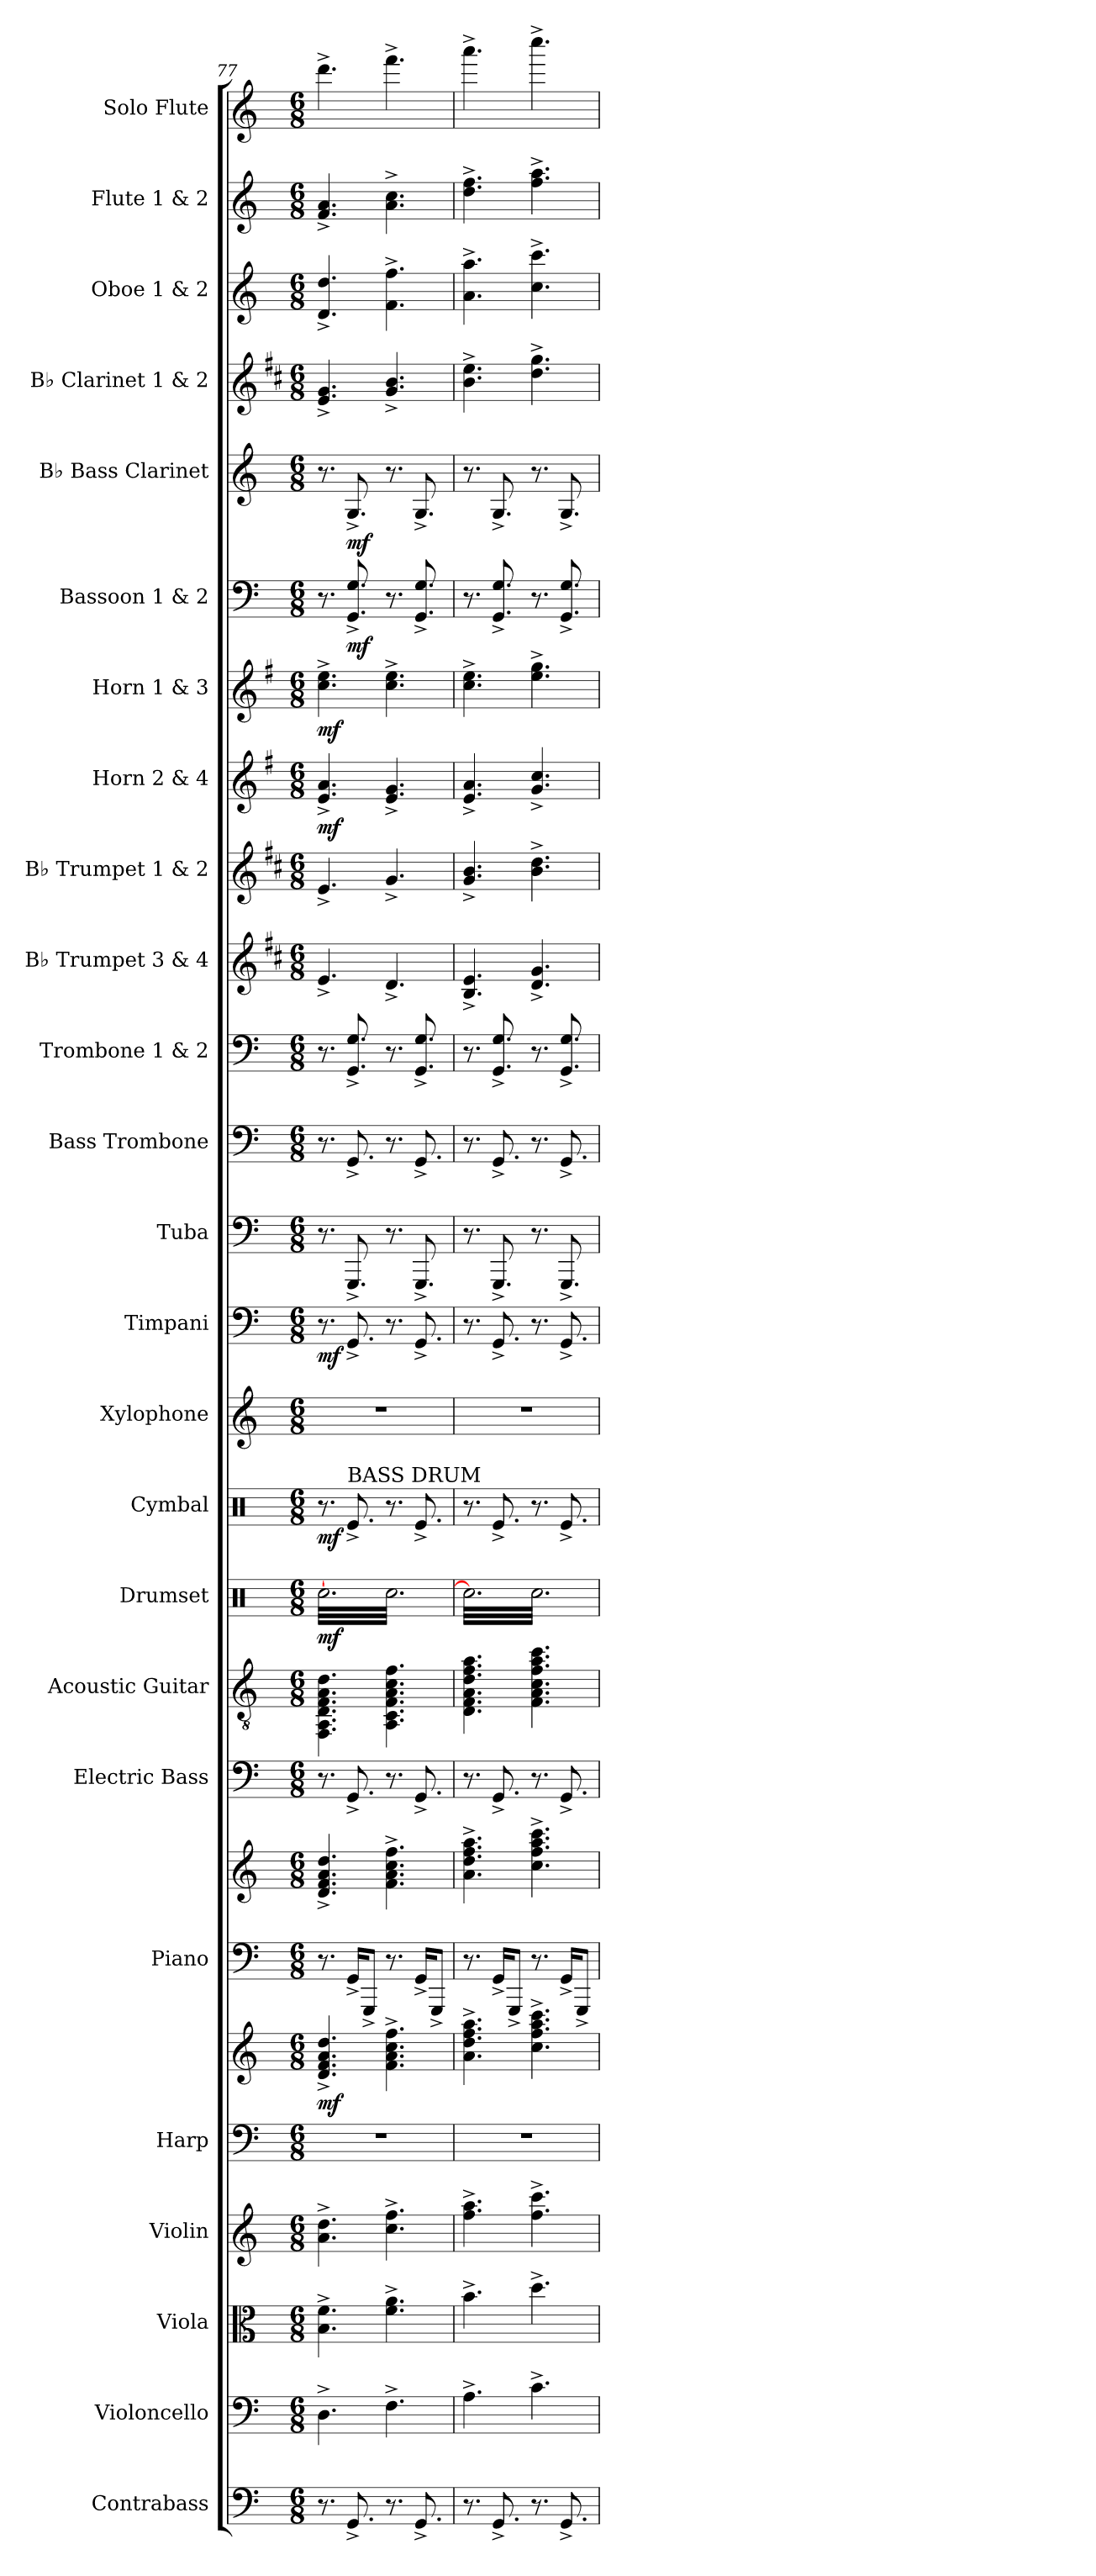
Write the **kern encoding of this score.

**kern	**kern	**kern	**kern	**kern	**kern	**dynam	**kern	**kern	**kern	**kern	**kern	**dynam	**kern	**dynam	**kern	**kern	**dynam	**kern	**kern	**kern	**kern	**kern	**kern	**dynam	**kern	**dynam	**kern	**dynam	**kern	**dynam	**kern	**kern	**kern	**kern
*part25	*part24	*part23	*part22	*part21	*part21	*part21	*part20	*part20	*part19	*part18	*part17	*part17	*part16	*part16	*part15	*part14	*part14	*part13	*part12	*part11	*part10	*part9	*part8	*part8	*part7	*part7	*part6	*part6	*part5	*part5	*part4	*part3	*part2	*part1
*staff27	*staff26	*staff25	*staff24	*staff23	*staff22	*staff22/23	*staff21	*staff20	*staff19	*staff18	*staff17	*staff17	*staff16	*staff16	*staff15	*staff14	*staff14	*staff13	*staff12	*staff11	*staff10	*staff9	*staff8	*staff8	*staff7	*staff7	*staff6	*staff6	*staff5	*staff5	*staff4	*staff3	*staff2	*staff1
*I"Contrabass	*I"Violoncello	*I"Viola	*I"Violin	*I"Harp	*	*	*I"Piano	*	*I"Electric Bass	*I"Acoustic Guitar	*I"Drumset	*	*I"Cymbal	*	*I"Xylophone	*I"Timpani	*	*I"Tuba	*I"Bass Trombone	*I"Trombone 1 &amp; 2	*I"B♭ Trumpet 3 &amp; 4	*I"B♭ Trumpet 1 &amp; 2	*I"Horn 2 &amp; 4	*	*I"Horn 1 &amp; 3	*	*I"Bassoon 1 &amp; 2	*	*I"B♭ Bass Clarinet	*	*I"B♭ Clarinet 1 &amp; 2	*I"Oboe 1 &amp; 2	*I"Flute 1 &amp; 2	*I"Solo Flute
*I'Cb.	*I'Vc.	*I'Vla.	*I'Vln.	*I'Hrp.	*	*	*I'Pno.	*	*I'El. B.	*I'Guit.	*I'D. Set	*	*I'Cym.	*	*I'Xyl.	*I'Timp.	*	*I'Tba.	*I'B. Tbn.	*I'Tbn. 1, 2	*I'B♭ Tpt. 3, 4	*I'B♭ Tpt. 1, 2	*I'Hn. 2, 4	*	*I'Hn. 1, 3	*	*I'Bsn. 1, 2	*	*I'B♭ B. Cl.	*	*I'B♭ Cl. 1, 2	*I'Ob. 1, 2	*I'Fl. 1, 2	*I'Solo
*clefF4	*clefF4	*clefC3	*clefG2	*clefF4	*clefG2	*	*clefF4	*clefG2	*clefF4	*clefGv2	*clefX	*	*clefX	*	*clefG2	*clefF4	*	*clefF4	*clefF4	*clefF4	*clefG2	*clefG2	*clefG2	*	*clefG2	*	*clefF4	*	*clefG2	*	*clefG2	*clefG2	*clefG2	*clefG2
*ITrd7c12	*	*	*	*	*	*	*	*	*ITrd7c12	*	*	*	*	*	*ITrd-7c-12	*	*	*	*	*	*ITrd1c2	*ITrd1c2	*ITrd4c7	*	*ITrd4c7	*	*	*	*ITrd8c14	*	*ITrd1c2	*	*	*
*k[]	*k[]	*k[]	*k[]	*k[]	*k[]	*	*k[]	*k[]	*k[]	*k[]	*k[]	*	*k[]	*	*k[]	*k[]	*	*k[]	*k[]	*k[]	*k[]	*k[]	*k[]	*	*k[]	*	*k[]	*	*k[]	*	*k[]	*k[]	*k[]	*k[]
*M6/8	*M6/8	*M6/8	*M6/8	*M6/8	*M6/8	*	*M6/8	*M6/8	*M6/8	*M6/8	*M6/8	*	*M6/8	*	*M6/8	*M6/8	*	*M6/8	*M6/8	*M6/8	*M6/8	*M6/8	*M6/8	*	*M6/8	*	*M6/8	*	*M6/8	*	*M6/8	*M6/8	*M6/8	*M6/8
=77	=77	=77	=77	=77	=77	=77	=77	=77	=77	=77	=77	=77	=77	=77	=77	=77	=77	=77	=77	=77	=77	=77	=77	=77	=77	=77	=77	=77	=77	=77	=77	=77	=77	=77
!	!	!	!	!	!	!LO:DY:b	!	!	!	!	!	!LO:DY:b	!	!LO:DY:b	!	!	!LO:DY:b	!	!	!	!	!	!	!LO:DY:b	!	!LO:DY:b	!	!	!	!	!	!	!	!
*	*	*	*	*	*	*	*	*	*	*	*tremolo	*	*	*	*	*	*	*	*	*	*	*	*	*	*	*	*	*	*	*	*	*	*	*
8.r	4.D^\	4.B\^ 4.f\^	4.a\^ 4.dd\^	2.r	4.d/^ 4.f/^ 4.a/^ 4.dd/^	mf	8.r	4.d/^ 4.f/^ 4.a/^ 4.dd/^	8.r	4.FF\ 4.AA\ 4.D\ 4.F\ 4.A\ 4.d\	[32Rcc\LLL	mf	8.r	mf	2.r	8.r	mf	8.r	8.r	8.r	4.d^/	4.d^/	4.A/^ 4.d/^	mf	4.f\^ 4.a\^	mf	8.r	.	8.r	.	4.d/^ 4.f/^	4.d/^ 4.dd/^	4.f/^ 4.a/^	4.ddd^\
.	.	.	.	.	.	.	.	.	.	.	32Rcc\	.	.	.	.	.	.	.	.	.	.	.	.	.	.	.	.	.	.	.	.	.	.	.
.	.	.	.	.	.	.	.	.	.	.	32Rcc\	.	.	.	.	.	.	.	.	.	.	.	.	.	.	.	.	.	.	.	.	.	.	.
.	.	.	.	.	.	.	.	.	.	.	32Rcc\	.	.	.	.	.	.	.	.	.	.	.	.	.	.	.	.	.	.	.	.	.	.	.
.	.	.	.	.	.	.	.	.	.	.	32Rcc\	.	.	.	.	.	.	.	.	.	.	.	.	.	.	.	.	.	.	.	.	.	.	.
.	.	.	.	.	.	.	.	.	.	.	32Rcc\	.	.	.	.	.	.	.	.	.	.	.	.	.	.	.	.	.	.	.	.	.	.	.
!	!	!	!	!	!	!	!	!	!	!	!	!	!LO:TX:a:t=BASS DRUM	!	!	!	!	!	!	!	!	!	!	!	!	!	!	!	!	!	!	!	!	!
!	!	!	!	!	!	!	!	!	!	!	!	!	!	!	!	!	!	!	!	!	!	!	!	!	!	!	!	!LO:DY:b	!	!LO:DY:b	!	!	!	!
8.GGG^/	.	.	.	.	.	.	16GG^/KL	.	8.GGG^/	.	32Rcc\	.	8.Re^/	.	.	8.GG^/	.	8.GGG^/	8.GG^/	8.GG/^ 8.G/^	.	.	.	.	.	.	8.GG/^ 8.G/^	mf	8.GG^/	mf	.	.	.	.
.	.	.	.	.	.	.	.	.	.	.	32Rcc\	.	.	.	.	.	.	.	.	.	.	.	.	.	.	.	.	.	.	.	.	.	.	.
.	.	.	.	.	.	.	8GGG^/J	.	.	.	32Rcc\	.	.	.	.	.	.	.	.	.	.	.	.	.	.	.	.	.	.	.	.	.	.	.
.	.	.	.	.	.	.	.	.	.	.	32Rcc\	.	.	.	.	.	.	.	.	.	.	.	.	.	.	.	.	.	.	.	.	.	.	.
.	.	.	.	.	.	.	.	.	.	.	32Rcc\	.	.	.	.	.	.	.	.	.	.	.	.	.	.	.	.	.	.	.	.	.	.	.
.	.	.	.	.	.	.	.	.	.	.	32Rcc\	.	.	.	.	.	.	.	.	.	.	.	.	.	.	.	.	.	.	.	.	.	.	.
8.r	4.F^\	4.f\^ 4.a\^	4.cc\^ 4.ff\^	.	4.f\^ 4.a\^ 4.cc\^ 4.ff\^	.	8.r	4.f\^ 4.a\^ 4.cc\^ 4.ff\^	8.r	4.AA\ 4.C\ 4.F\ 4.A\ 4.c\ 4.f\	32Rcc\	.	8.r	.	.	8.r	.	8.r	8.r	8.r	4.c^/	4.f^/	4.A/^ 4.c/^	.	4.f\^ 4.a\^	.	8.r	.	8.r	.	4.f/^ 4.a/^	4.f\^ 4.ff\^	4.a\^ 4.cc\^	4.fff^\
.	.	.	.	.	.	.	.	.	.	.	32Rcc\	.	.	.	.	.	.	.	.	.	.	.	.	.	.	.	.	.	.	.	.	.	.	.
.	.	.	.	.	.	.	.	.	.	.	32Rcc\	.	.	.	.	.	.	.	.	.	.	.	.	.	.	.	.	.	.	.	.	.	.	.
.	.	.	.	.	.	.	.	.	.	.	32Rcc\	.	.	.	.	.	.	.	.	.	.	.	.	.	.	.	.	.	.	.	.	.	.	.
.	.	.	.	.	.	.	.	.	.	.	32Rcc\	.	.	.	.	.	.	.	.	.	.	.	.	.	.	.	.	.	.	.	.	.	.	.
.	.	.	.	.	.	.	.	.	.	.	32Rcc\	.	.	.	.	.	.	.	.	.	.	.	.	.	.	.	.	.	.	.	.	.	.	.
8.GGG^/	.	.	.	.	.	.	16GG^/KL	.	8.GGG^/	.	32Rcc\	.	8.Re^/	.	.	8.GG^/	.	8.GGG^/	8.GG^/	8.GG/^ 8.G/^	.	.	.	.	.	.	8.GG/^ 8.G/^	.	8.GG^/	.	.	.	.	.
.	.	.	.	.	.	.	.	.	.	.	32Rcc\	.	.	.	.	.	.	.	.	.	.	.	.	.	.	.	.	.	.	.	.	.	.	.
.	.	.	.	.	.	.	8GGG^/J	.	.	.	32Rcc\	.	.	.	.	.	.	.	.	.	.	.	.	.	.	.	.	.	.	.	.	.	.	.
.	.	.	.	.	.	.	.	.	.	.	32Rcc\	.	.	.	.	.	.	.	.	.	.	.	.	.	.	.	.	.	.	.	.	.	.	.
.	.	.	.	.	.	.	.	.	.	.	32Rcc\	.	.	.	.	.	.	.	.	.	.	.	.	.	.	.	.	.	.	.	.	.	.	.
.	.	.	.	.	.	.	.	.	.	.	32Rcc\JJJ	.	.	.	.	.	.	.	.	.	.	.	.	.	.	.	.	.	.	.	.	.	.	.
=78	=78	=78	=78	=78	=78	=78	=78	=78	=78	=78	=78	=78	=78	=78	=78	=78	=78	=78	=78	=78	=78	=78	=78	=78	=78	=78	=78	=78	=78	=78	=78	=78	=78	=78
8.r	4.A^\	4.b^\	4.ff\^ 4.aa\^	2.r	4.a\^ 4.dd\^ 4.ff\^ 4.aa\^	.	8.r	4.a\^ 4.dd\^ 4.ff\^ 4.aa\^	8.r	4.D\ 4.F\ 4.A\ 4.d\ 4.f\ 4.a\	32Rcc\]LLL	.	8.r	.	2.r	8.r	.	8.r	8.r	8.r	4.A/^ 4.d/^	4.f/^ 4.a/^	4.A/^ 4.d/^	.	4.f\^ 4.a\^	.	8.r	.	8.r	.	4.a\^ 4.dd\^	4.a\^ 4.aa\^	4.dd\^ 4.ff\^	4.aaa^\
.	.	.	.	.	.	.	.	.	.	.	32Rcc\	.	.	.	.	.	.	.	.	.	.	.	.	.	.	.	.	.	.	.	.	.	.	.
.	.	.	.	.	.	.	.	.	.	.	32Rcc\	.	.	.	.	.	.	.	.	.	.	.	.	.	.	.	.	.	.	.	.	.	.	.
.	.	.	.	.	.	.	.	.	.	.	32Rcc\	.	.	.	.	.	.	.	.	.	.	.	.	.	.	.	.	.	.	.	.	.	.	.
.	.	.	.	.	.	.	.	.	.	.	32Rcc\	.	.	.	.	.	.	.	.	.	.	.	.	.	.	.	.	.	.	.	.	.	.	.
.	.	.	.	.	.	.	.	.	.	.	32Rcc\	.	.	.	.	.	.	.	.	.	.	.	.	.	.	.	.	.	.	.	.	.	.	.
8.GGG^/	.	.	.	.	.	.	16GG^/KL	.	8.GGG^/	.	32Rcc\	.	8.Re^/	.	.	8.GG^/	.	8.GGG^/	8.GG^/	8.GG/^ 8.G/^	.	.	.	.	.	.	8.GG/^ 8.G/^	.	8.GG^/	.	.	.	.	.
.	.	.	.	.	.	.	.	.	.	.	32Rcc\	.	.	.	.	.	.	.	.	.	.	.	.	.	.	.	.	.	.	.	.	.	.	.
.	.	.	.	.	.	.	8GGG^/J	.	.	.	32Rcc\	.	.	.	.	.	.	.	.	.	.	.	.	.	.	.	.	.	.	.	.	.	.	.
.	.	.	.	.	.	.	.	.	.	.	32Rcc\	.	.	.	.	.	.	.	.	.	.	.	.	.	.	.	.	.	.	.	.	.	.	.
.	.	.	.	.	.	.	.	.	.	.	32Rcc\	.	.	.	.	.	.	.	.	.	.	.	.	.	.	.	.	.	.	.	.	.	.	.
.	.	.	.	.	.	.	.	.	.	.	32Rcc\	.	.	.	.	.	.	.	.	.	.	.	.	.	.	.	.	.	.	.	.	.	.	.
8.r	4.c^\	4.dd^\	4.ff\^ 4.ccc\^	.	4.cc\^ 4.ff\^ 4.aa\^ 4.ccc\^	.	8.r	4.cc\^ 4.ff\^ 4.aa\^ 4.ccc\^	8.r	4.F\ 4.A\ 4.c\ 4.f\ 4.a\ 4.cc\	32Rcc\	.	8.r	.	.	8.r	.	8.r	8.r	8.r	4.c/^ 4.f/^	4.a\^ 4.cc\^	4.c/^ 4.f/^	.	4.a\^ 4.cc\^	.	8.r	.	8.r	.	4.cc\^ 4.ff\^	4.cc\^ 4.ccc\^	4.ff\^ 4.aa\^	4.cccc^\
.	.	.	.	.	.	.	.	.	.	.	32Rcc\	.	.	.	.	.	.	.	.	.	.	.	.	.	.	.	.	.	.	.	.	.	.	.
.	.	.	.	.	.	.	.	.	.	.	32Rcc\	.	.	.	.	.	.	.	.	.	.	.	.	.	.	.	.	.	.	.	.	.	.	.
.	.	.	.	.	.	.	.	.	.	.	32Rcc\	.	.	.	.	.	.	.	.	.	.	.	.	.	.	.	.	.	.	.	.	.	.	.
.	.	.	.	.	.	.	.	.	.	.	32Rcc\	.	.	.	.	.	.	.	.	.	.	.	.	.	.	.	.	.	.	.	.	.	.	.
.	.	.	.	.	.	.	.	.	.	.	32Rcc\	.	.	.	.	.	.	.	.	.	.	.	.	.	.	.	.	.	.	.	.	.	.	.
8.GGG^/	.	.	.	.	.	.	16GG^/KL	.	8.GGG^/	.	32Rcc\	.	8.Re^/	.	.	8.GG^/	.	8.GGG^/	8.GG^/	8.GG/^ 8.G/^	.	.	.	.	.	.	8.GG/^ 8.G/^	.	8.GG^/	.	.	.	.	.
.	.	.	.	.	.	.	.	.	.	.	32Rcc\	.	.	.	.	.	.	.	.	.	.	.	.	.	.	.	.	.	.	.	.	.	.	.
.	.	.	.	.	.	.	8GGG^/J	.	.	.	32Rcc\	.	.	.	.	.	.	.	.	.	.	.	.	.	.	.	.	.	.	.	.	.	.	.
.	.	.	.	.	.	.	.	.	.	.	32Rcc\	.	.	.	.	.	.	.	.	.	.	.	.	.	.	.	.	.	.	.	.	.	.	.
.	.	.	.	.	.	.	.	.	.	.	32Rcc\	.	.	.	.	.	.	.	.	.	.	.	.	.	.	.	.	.	.	.	.	.	.	.
.	.	.	.	.	.	.	.	.	.	.	32Rcc\JJJ	.	.	.	.	.	.	.	.	.	.	.	.	.	.	.	.	.	.	.	.	.	.	.
*	*	*	*	*	*	*	*	*	*	*	*Xtremolo	*	*	*	*	*	*	*	*	*	*	*	*	*	*	*	*	*	*	*	*	*	*	*
=	=	=	=	=	=	=	=	=	=	=	=	=	=	=	=	=	=	=	=	=	=	=	=	=	=	=	=	=	=	=	=	=	=	=
*-	*-	*-	*-	*-	*-	*-	*-	*-	*-	*-	*-	*-	*-	*-	*-	*-	*-	*-	*-	*-	*-	*-	*-	*-	*-	*-	*-	*-	*-	*-	*-	*-	*-	*-
